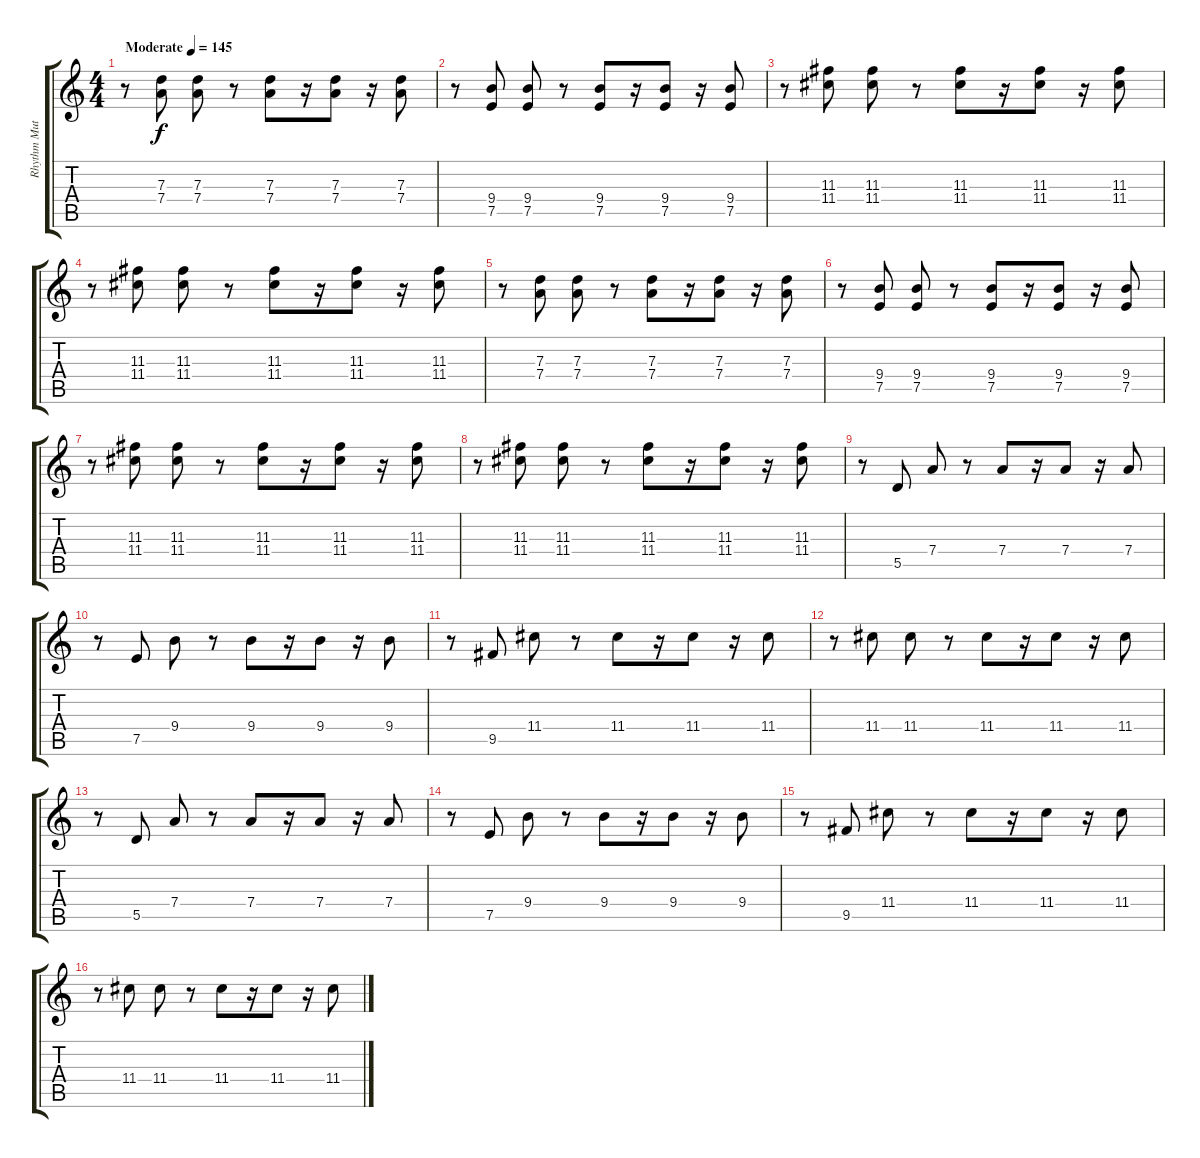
\track ("Rhythm Muted" "Rhythm Mut") {instrument electricguitarmuted}
\staff {score tabs}
\tuning (E4 B3 G3 D3 A2 E2) {hide}
\ts (4 4)
\tempo (145 "Moderate")
\clef g2
\ks c
r.8{dy f instrument electricguitarmuted} (7.3 7.4).8 (7.3 7.4).8 r.8 (7.3 7.4).8 r.16 (7.3 7.4).8 r.16 (7.3 7.4).8 |
r.8 (9.4 7.5).8 (9.4 7.5).8 r.8 (9.4 7.5).8 r.16 (9.4 7.5).8 r.16 (9.4 7.5).8 |
r.8 (11.3 11.4).8 (11.3 11.4).8 r.8 (11.3 11.4).8 r.16 (11.3 11.4).8 r.16 (11.3 11.4).8 |
r.8 (11.3 11.4).8 (11.3 11.4).8 r.8 (11.3 11.4).8 r.16 (11.3 11.4).8 r.16 (11.3 11.4).8 |
r.8 (7.3 7.4).8 (7.3 7.4).8 r.8 (7.3 7.4).8 r.16 (7.3 7.4).8 r.16 (7.3 7.4).8 |
r.8 (9.4 7.5).8 (9.4 7.5).8 r.8 (9.4 7.5).8 r.16 (9.4 7.5).8 r.16 (9.4 7.5).8 |
r.8 (11.3 11.4).8 (11.3 11.4).8 r.8 (11.3 11.4).8 r.16 (11.3 11.4).8 r.16 (11.3 11.4).8 |
r.8 (11.3 11.4).8 (11.3 11.4).8 r.8 (11.3 11.4).8 r.16 (11.3 11.4).8 r.16 (11.3 11.4).8 |
r.8 5.5.8 7.4.8 r.8 7.4.8 r.16 7.4.8 r.16 7.4.8 |
r.8 7.5.8 9.4.8 r.8 9.4.8 r.16 9.4.8 r.16 9.4.8 |
r.8 9.5.8 11.4.8 r.8 11.4.8 r.16 11.4.8 r.16 11.4.8 |
r.8 11.4.8 11.4.8 r.8 11.4.8 r.16 11.4.8 r.16 11.4.8 |
r.8 5.5.8 7.4.8 r.8 7.4.8 r.16 7.4.8 r.16 7.4.8 |
r.8 7.5.8 9.4.8 r.8 9.4.8 r.16 9.4.8 r.16 9.4.8 |
r.8 9.5.8 11.4.8 r.8 11.4.8 r.16 11.4.8 r.16 11.4.8 |
r.8 11.4.8 11.4.8 r.8 11.4.8 r.16 11.4.8 r.16 11.4.8
